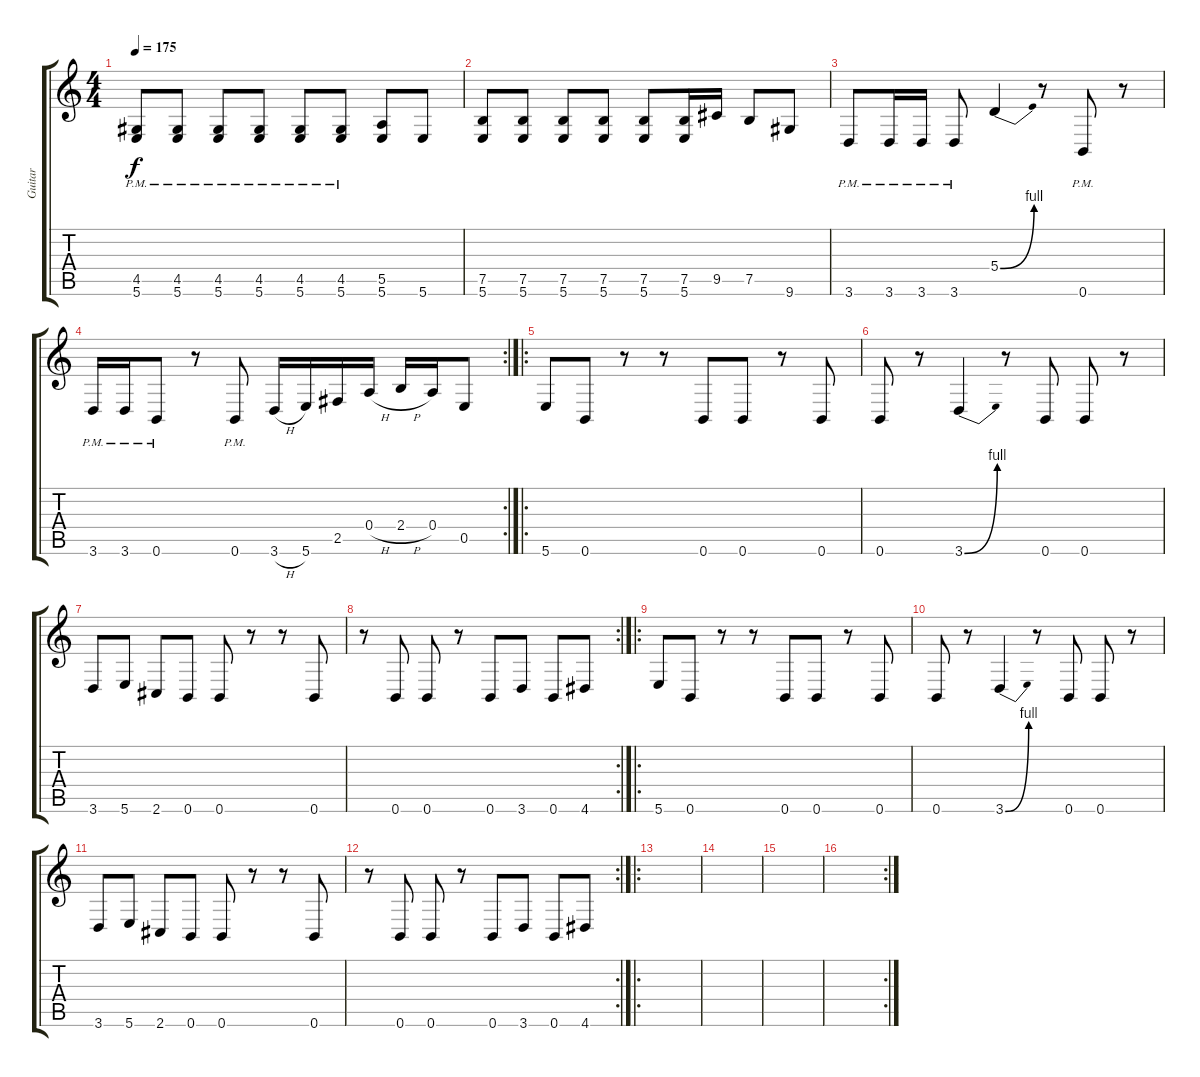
\track ("Guitar" "Guitar") {instrument distortionguitar}
\staff {score tabs}
\tuning (B3 Gb3 D3 A2 E2 B1) {hide}
\ts (4 4)
\tempo 175
\clef g2
\ks c
(4.5{pm} 5.6{pm}).8{dy f} (4.5{pm} 5.6{pm}).8 (4.5{pm} 5.6{pm}).8 (4.5{pm} 5.6{pm}).8 (4.5{pm} 5.6{pm}).8 (4.5{pm} 5.6{pm}).8 (5.5 5.6).8 5.6.8 |
(7.5 5.6).8 (7.5 5.6).8 (7.5 5.6).8 (7.5 5.6).8 (7.5 5.6).8 (7.5 5.6).16 9.5.16 7.5.8 9.6.8 |
3.6{pm}.8 3.6{pm}.16 3.6{pm}.16 3.6{pm}.8 5.4{be (bend 0 0 60 4)}.4 r.8 0.6{pm}.8 r.8 |
\rc 2
3.6{pm}.16 3.6{pm}.16 0.6{pm}.8 r.8 0.6{pm}.8 3.6{h}.16 5.6.16 2.5.16 0.4{h}.16 2.4{h}.16 0.4.16 0.5.8 |
\ro
5.6.8 0.6.8 r.8 r.8 0.6.8 0.6.8 r.8 0.6.8 |
0.6.8 r.8 3.6{be (bend 0 0 60 4)}.4 r.8 0.6.8 0.6.8 r.8 |
3.6.8 5.6.8 2.6.8 0.6.8 0.6.8 r.8 r.8 0.6.8 |
\rc 2
r.8 0.6.8 0.6.8 r.8 0.6.8 3.6.8 0.6.8 4.6.8 |
\ro
5.6.8 0.6.8 r.8 r.8 0.6.8 0.6.8 r.8 0.6.8 |
0.6.8 r.8 3.6{be (bend 0 0 60 4)}.4 r.8 0.6.8 0.6.8 r.8 |
3.6.8 5.6.8 2.6.8 0.6.8 0.6.8 r.8 r.8 0.6.8 |
\rc 2
r.8 0.6.8 0.6.8 r.8 0.6.8 3.6.8 0.6.8 4.6.8 |
\ro
|
|
|
\rc 2
